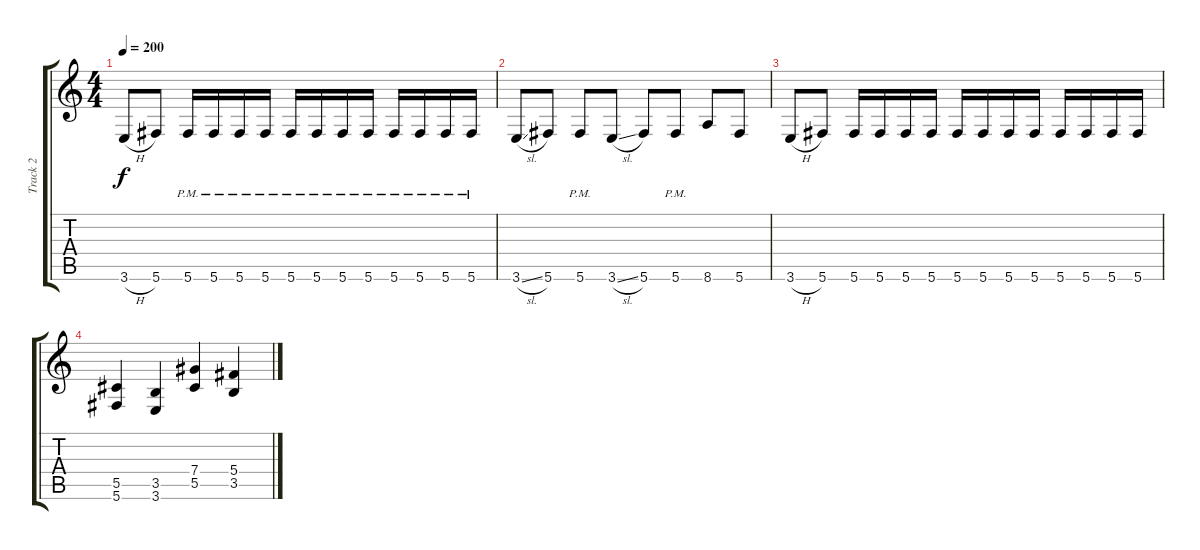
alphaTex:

\track ("Track 2" "Track 2") {instrument distortionguitar}
\staff {score tabs}
\tuning (Eb4 Bb3 Gb3 Db3 Ab2 Db2) {hide}
\ts (4 4)
\tempo 200
\clef g2
\ks c
3.6{h}.8{dy f} 5.6.8 5.6{pm}.16 5.6{pm}.16 5.6{pm}.16 5.6{pm}.16 5.6{pm}.16 5.6{pm}.16 5.6{pm}.16 5.6{pm}.16 5.6{pm}.16 5.6{pm}.16 5.6{pm}.16 5.6{pm}.16 |
3.6{sl}.8 5.6.8 5.6{pm}.8 3.6{sl}.8 5.6.8 5.6{pm}.8 8.6.8 5.6.8 |
3.6{h}.8 5.6.8 5.6.16 5.6.16 5.6.16 5.6.16 5.6.16 5.6.16 5.6.16 5.6.16 5.6.16 5.6.16 5.6.16 5.6.16 |
(5.5 5.6).4 (3.5 3.6).4 (7.4 5.5).4 (5.4 3.5).4
